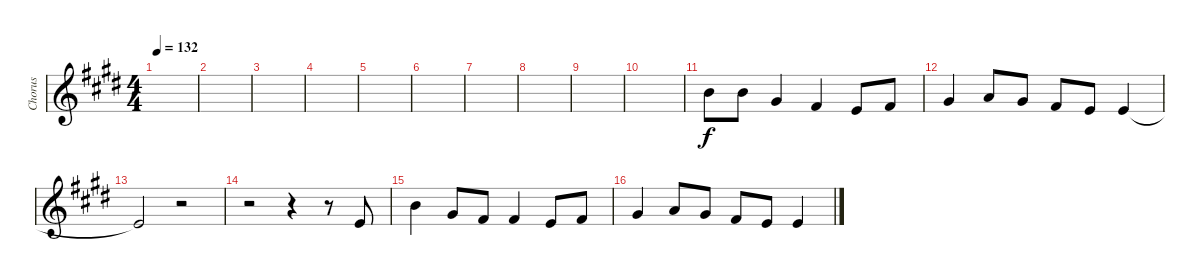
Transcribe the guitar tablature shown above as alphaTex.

\track ("Chorus" "Chorus") {instrument electricgrandpiano}
\staff {score}
\tuning (E4 B3 G3 D3 A2 E2 B1) {hide}
\ts (4 4)
\tempo 132
\clef g2
\ks e
|
|
|
|
|
|
|
|
|
|
7.1.8 7.1.8 4.1.4 2.1.4 0.1.8 2.1.8 |
4.1.4 5.1.8 4.1.8 2.1.8 0.1.8 0.1.4 |
0.1{t}.2 r.2 |
r.2 r.4 r.8 0.1.8 |
7.1.4 4.1.8 2.1.8 2.1.4 0.1.8 2.1.8 |
4.1.4 5.1.8 4.1.8 2.1.8 0.1.8 0.1.4
